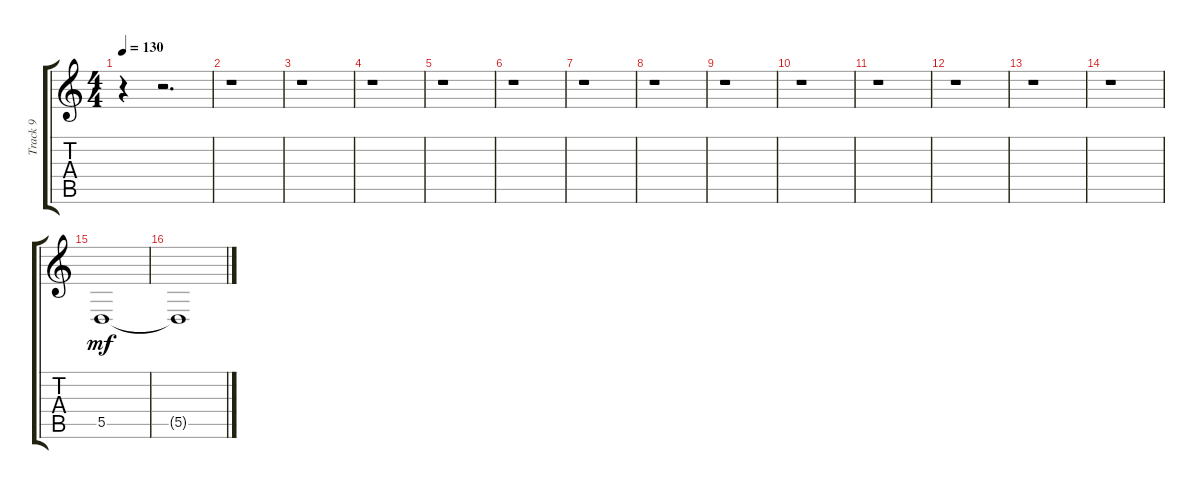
\track ("Track 9" "Track 9") {instrument choiraahs}
\staff {score tabs}
\tuning (E4 B3 G3 D3 A2 E2) {hide}
\ts (4 4)
\tempo 130
\clef g2
\ks c
r.4{dy f} r.2{d} |
r.1 |
r.1 |
r.1 |
r.1 |
r.1 |
r.1 |
r.1 |
r.1 |
r.1 |
r.1 |
r.1 |
r.1 |
r.1 |
5.5.1{dy mf} |
5.5{t}.1
